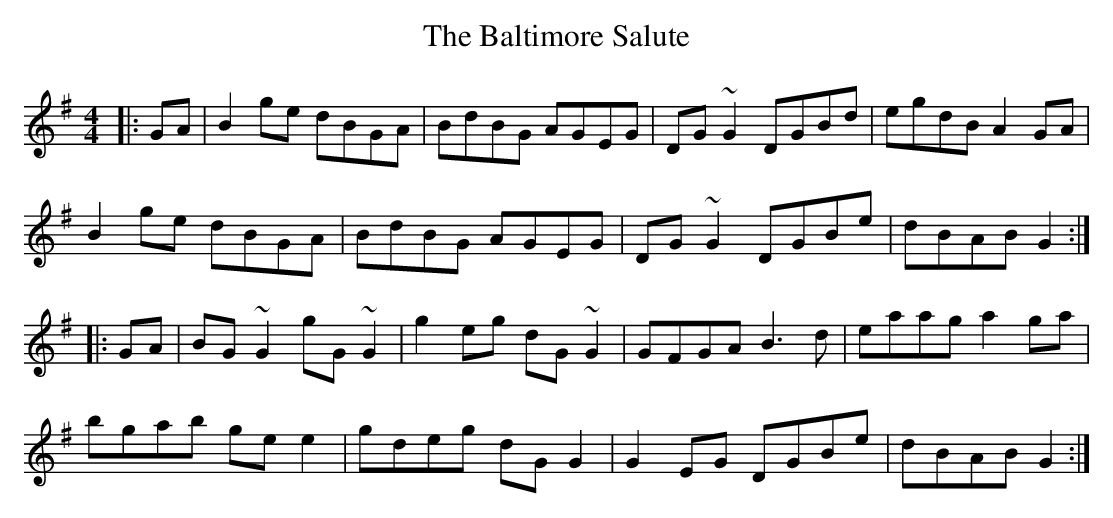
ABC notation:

X:1
T: The Baltimore Salute
M: 4/4
L: 1/8
K: Gmaj
|:GA|B2ge dBGA|BdBG AGEG|DG~G2 DGBd|egdB A2GA|
B2ge dBGA|BdBG AGEG|DG~G2 DGBe|dBAB G2:|
|:GA|BG~G2 gG~G2|g2 eg dG~G2|GFGA B3d|eaag a2ga|
bgab ge e2 |gdeg dG G2 | G2EG DGBe |dBAB G2:|
